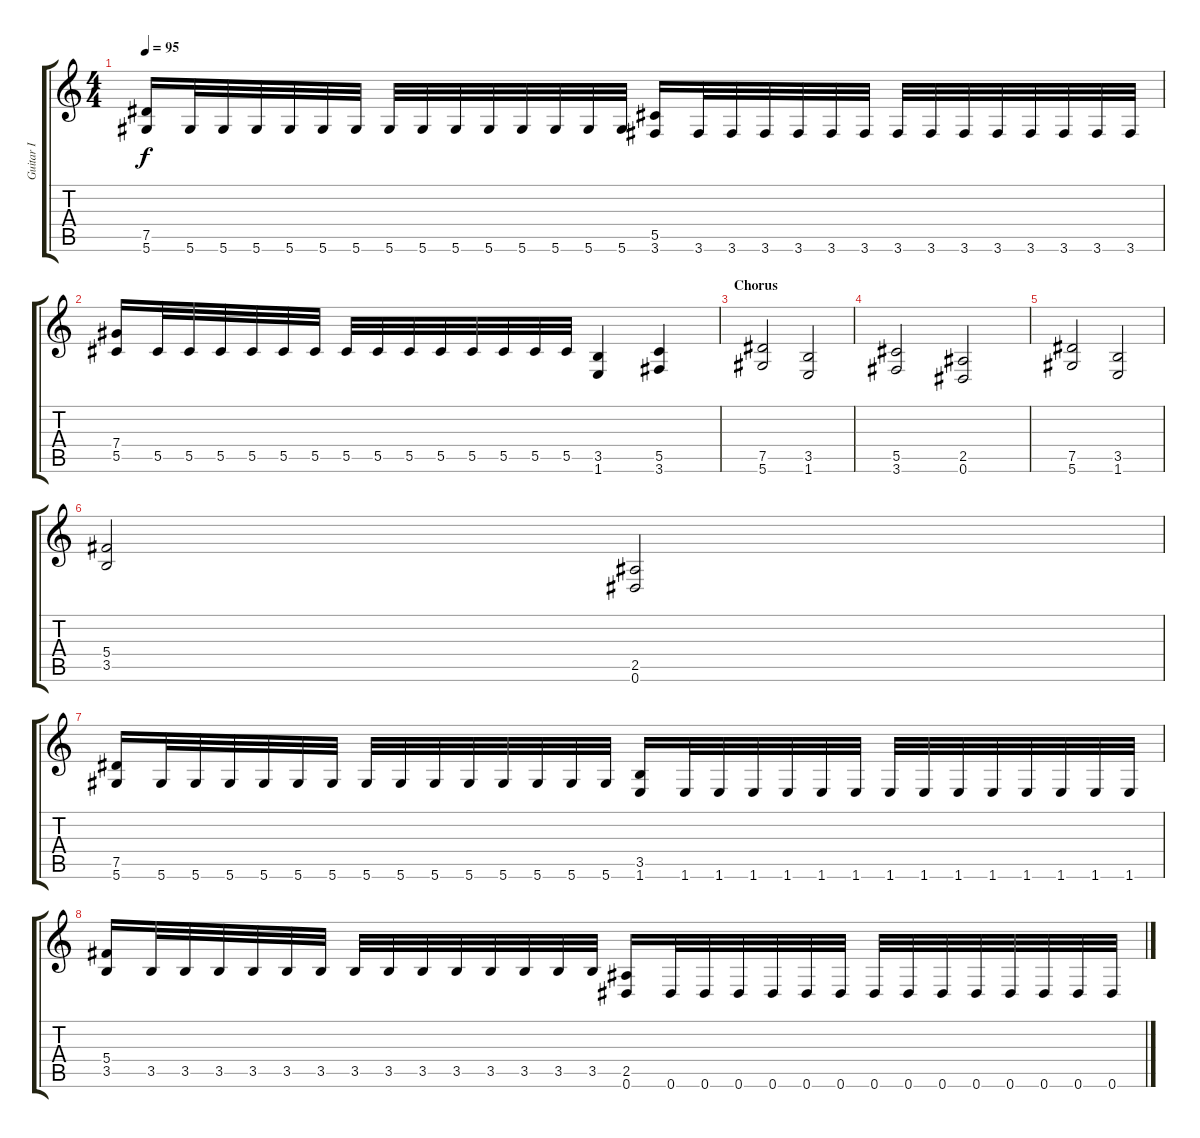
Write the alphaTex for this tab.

\track ("Guitar I" "Guitar I") {instrument acousticguitarsteel}
\staff {score tabs}
\tuning (Eb4 Bb3 Gb3 Db3 Ab2 Eb2) {hide}
\ts (4 4)
\tempo 95
\clef g2
\ks c
(7.5 5.6).16{dy f} 5.6.32 5.6.32 5.6.32 5.6.32 5.6.32 5.6.32 5.6.32 5.6.32 5.6.32 5.6.32 5.6.32 5.6.32 5.6.32 5.6.32 (5.5 3.6).16 3.6.32 3.6.32 3.6.32 3.6.32 3.6.32 3.6.32 3.6.32 3.6.32 3.6.32 3.6.32 3.6.32 3.6.32 3.6.32 3.6.32 |
(7.4 5.5).16 5.5.32 5.5.32 5.5.32 5.5.32 5.5.32 5.5.32 5.5.32 5.5.32 5.5.32 5.5.32 5.5.32 5.5.32 5.5.32 5.5.32 (3.5 1.6).4 (5.5 3.6).4 |
\section ("" "Chorus")
(7.5 5.6).2 (3.5 1.6).2 |
(5.5 3.6).2 (2.5 0.6).2 |
(7.5 5.6).2 (3.5 1.6).2 |
(5.4 3.5).2 (2.5 0.6).2 |
(7.5 5.6).16 5.6.32 5.6.32 5.6.32 5.6.32 5.6.32 5.6.32 5.6.32 5.6.32 5.6.32 5.6.32 5.6.32 5.6.32 5.6.32 5.6.32 (3.5 1.6).16 1.6.32 1.6.32 1.6.32 1.6.32 1.6.32 1.6.32 1.6.32 1.6.32 1.6.32 1.6.32 1.6.32 1.6.32 1.6.32 1.6.32 |
(5.4 3.5).16 3.5.32 3.5.32 3.5.32 3.5.32 3.5.32 3.5.32 3.5.32 3.5.32 3.5.32 3.5.32 3.5.32 3.5.32 3.5.32 3.5.32 (2.5 0.6).16 0.6.32 0.6.32 0.6.32 0.6.32 0.6.32 0.6.32 0.6.32 0.6.32 0.6.32 0.6.32 0.6.32 0.6.32 0.6.32 0.6.32
